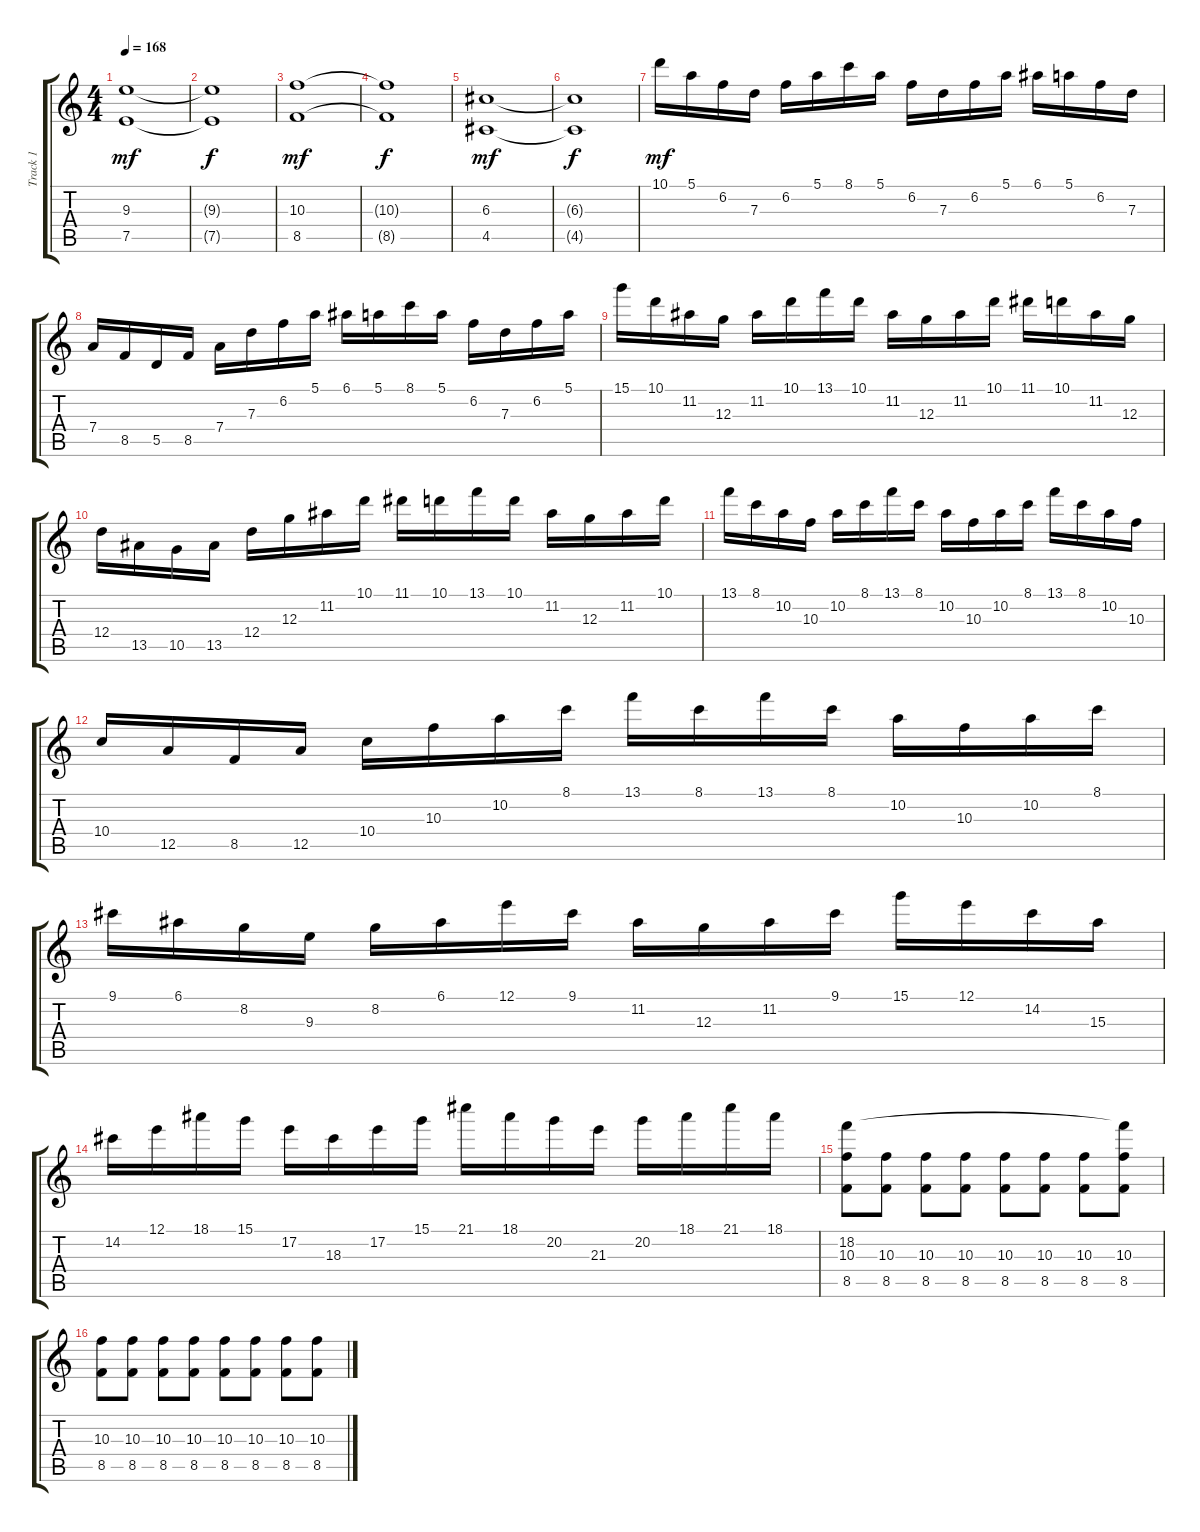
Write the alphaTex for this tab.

\track ("Track 1" "Track 1") {instrument distortionguitar}
\staff {score tabs}
\tuning (E4 B3 G3 D3 A2 D2) {hide}
\ts (4 4)
\tempo 168
\clef g2
\ks c
(9.3 7.5).1{dy mf} |
(9.3{t} 7.5{t}).1{dy f} |
(10.3 8.5).1{dy mf} |
(10.3{t} 8.5{t}).1{dy f} |
(6.3 4.5).1{dy mf} |
(6.3{t} 4.5{t}).1{dy f} |
10.1.16{dy mf} 5.1.16 6.2.16 7.3.16 6.2.16 5.1.16 8.1.16 5.1.16 6.2.16 7.3.16 6.2.16 5.1.16 6.1.16 5.1.16 6.2.16 7.3.16 |
7.4.16 8.5.16 5.5.16 8.5.16 7.4.16 7.3.16 6.2.16 5.1.16 6.1.16 5.1.16 8.1.16 5.1.16 6.2.16 7.3.16 6.2.16 5.1.16 |
15.1.16 10.1.16 11.2.16 12.3.16 11.2.16 10.1.16 13.1.16 10.1.16 11.2.16 12.3.16 11.2.16 10.1.16 11.1.16 10.1.16 11.2.16 12.3.16 |
12.4.16 13.5.16 10.5.16 13.5.16 12.4.16 12.3.16 11.2.16 10.1.16 11.1.16 10.1.16 13.1.16 10.1.16 11.2.16 12.3.16 11.2.16 10.1.16 |
13.1.16 8.1.16 10.2.16 10.3.16 10.2.16 8.1.16 13.1.16 8.1.16 10.2.16 10.3.16 10.2.16 8.1.16 13.1.16 8.1.16 10.2.16 10.3.16 |
10.4.16 12.5.16 8.5.16 12.5.16 10.4.16 10.3.16 10.2.16 8.1.16 13.1.16 8.1.16 13.1.16 8.1.16 10.2.16 10.3.16 10.2.16 8.1.16 |
9.1.16 6.1.16 8.2.16 9.3.16 8.2.16 6.1.16 12.1.16 9.1.16 11.2.16 12.3.16 11.2.16 9.1.16 15.1.16 12.1.16 14.2.16 15.3.16 |
14.2.16 12.1.16 18.1.16 15.1.16 17.2.16 18.3.16 17.2.16 15.1.16 21.1.16 18.1.16 20.2.16 21.3.16 20.2.16 18.1.16 21.1.16 18.1.16 |
(18.2 10.3 8.5).8 (10.3 8.5).8 (10.3 8.5).8 (10.3 8.5).8 (10.3 8.5).8 (10.3 8.5).8 (10.3 8.5).8 (18.2{t} 10.3 8.5).8 |
(10.3 8.5).8 (10.3 8.5).8 (10.3 8.5).8 (10.3 8.5).8 (10.3 8.5).8 (10.3 8.5).8 (10.3 8.5).8 (10.3 8.5).8
